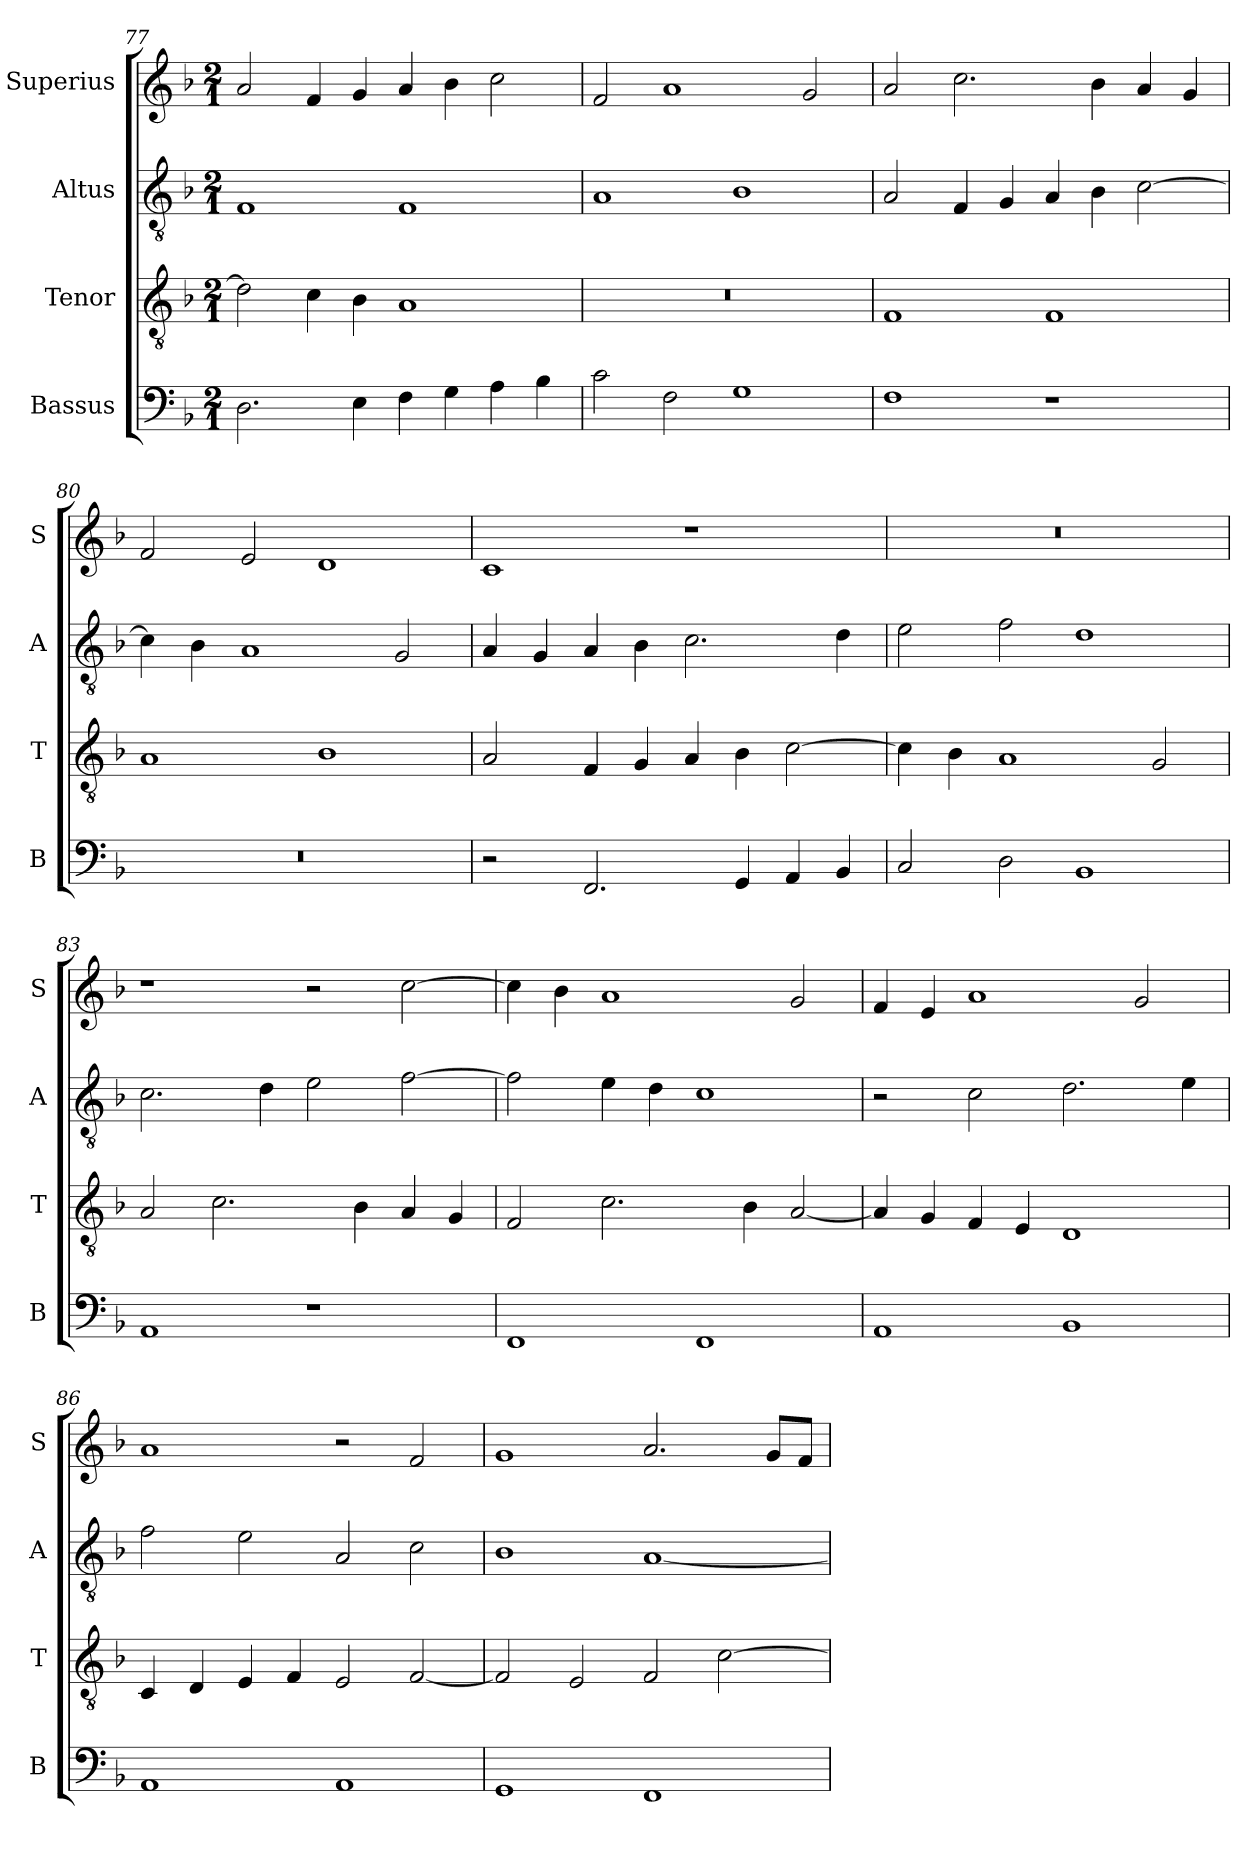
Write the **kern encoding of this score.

**kern	**kern	**kern	**kern
*part4	*part3	*part2	*part1
*staff4	*staff3	*staff2	*staff1
*I"Bassus	*I"Tenor	*I"Altus	*I"Superius
*I'B	*I'T	*I'A	*I'S
*clefF4	*clefGv2	*clefGv2	*clefG2
*k[b-]	*k[b-]	*k[b-]	*k[b-]
*F:	*F:	*F:	*F:
*M2/1	*M2/1	*M2/1	*M2/1
=77	=77	=77	=77
2.D	2d]	1F	2a
.	4c	.	4f
4E	4B-	.	4g
4F	1A	1F	4a
4G	.	.	4b-
4A	.	.	2cc
4B-	.	.	.
=78	=78	=78	=78
2c	0r	1A	2f
2F	.	.	1a
1G	.	1B-	.
.	.	.	2g
=79	=79	=79	=79
1F	1F	2A	2a
.	.	4F	2.cc
.	.	4G	.
1r	1F	4A	.
.	.	4B-	4b-
.	.	[2c	4a
.	.	.	4g
=80	=80	=80	=80
0r	1A	4c]	2f
.	.	4B-	.
.	.	1A	2e
.	1B-	.	1d
.	.	2G	.
=81	=81	=81	=81
2r	2A	4A	1c
.	.	4G	.
2.FF	4F	4A	.
.	4G	4B-	.
.	4A	2.c	1r
4GG	4B-	.	.
4AA	[2c	.	.
4BB-	.	4d	.
=82	=82	=82	=82
2C	4c]	2e	0r
.	4B-	.	.
2D	1A	2f	.
1BB-	.	1d	.
.	2G	.	.
=83	=83	=83	=83
1AA	2A	2.c	1r
.	2.c	.	.
.	.	4d	.
1r	.	2e	2r
.	4B-	.	.
.	4A	[2f	[2cc
.	4G	.	.
=84	=84	=84	=84
1FF	2F	2f]	4cc]
.	.	.	4b-
.	2.c	4e	1a
.	.	4d	.
1FF	.	1c	.
.	4B-	.	.
.	[2A	.	2g
=85	=85	=85	=85
1AA	4A]	2r	4f
.	4G	.	4e
.	4F	2c	1a
.	4E	.	.
1BB-	1D	2.d	.
.	.	.	2g
.	.	4e	.
=86	=86	=86	=86
1AA	4C	2f	1a
.	4D	.	.
.	4E	2e	.
.	4F	.	.
1AA	2E	2A	2r
.	[2F	2c	2f
=87	=87	=87	=87
1GG	2F]	1B-	1g
.	2E	.	.
1FF	2F	[1A	2.a
.	[2c	.	.
.	.	.	8gL
.	.	.	8fJ
=	=	=	=
*-	*-	*-	*-
